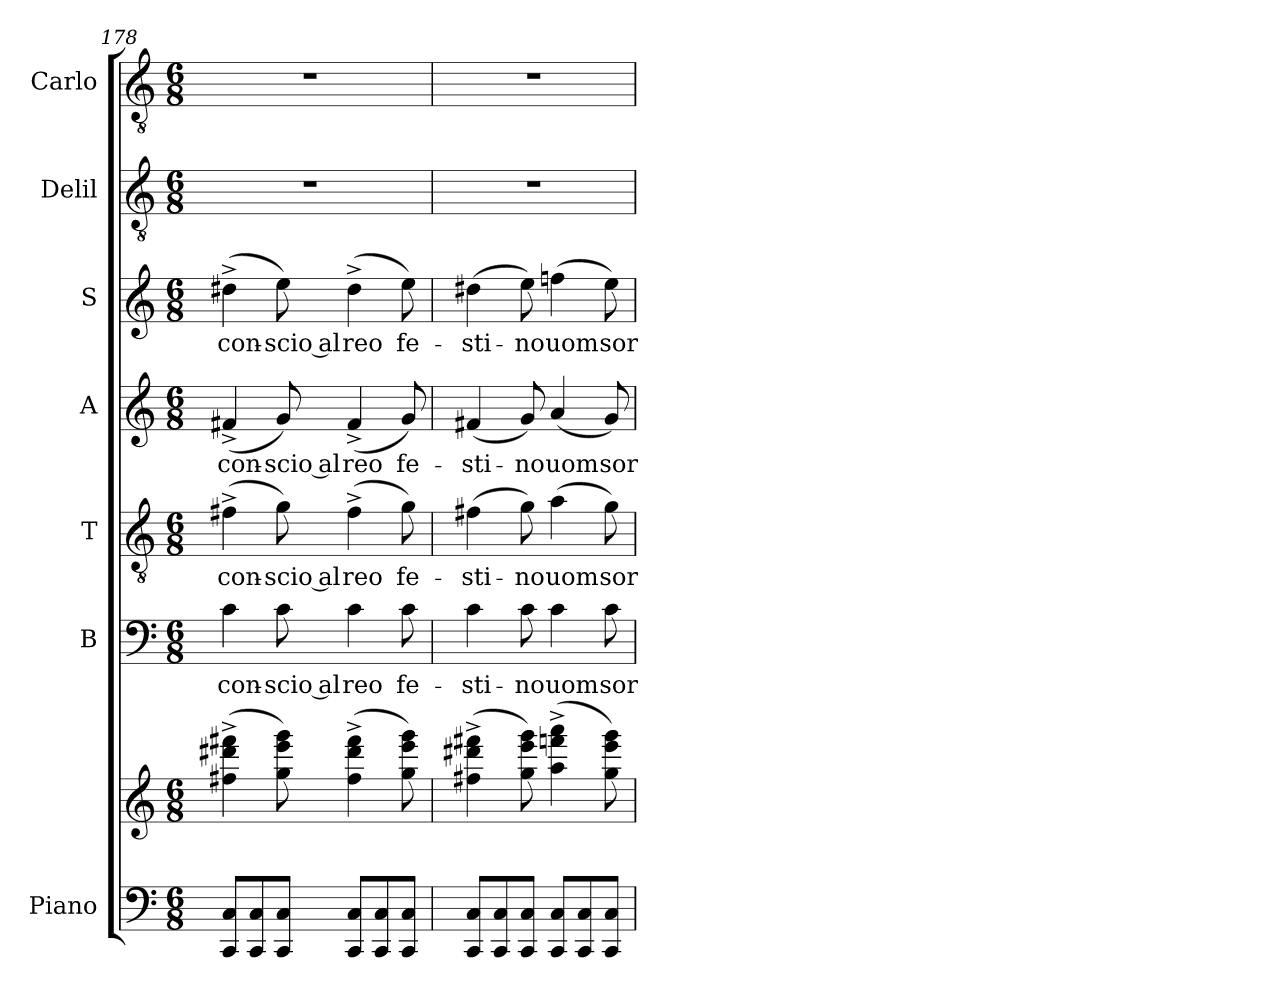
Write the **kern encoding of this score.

**kern	**kern	**kern	**text	**kern	**text	**kern	**text	**kern	**text	**kern	**kern
*part7	*part7	*part6	*part6	*part5	*part5	*part4	*part4	*part3	*part3	*part2	*part1
*staff8	*staff7	*staff6	*staff6	*staff5	*staff5	*staff4	*staff4	*staff3	*staff3	*staff2	*staff1
*I"Piano	*	*I"B	*	*I"T	*	*I"A	*	*I"S	*	*I"Delil	*I"Carlo
*I'Pno	*	*I'B	*	*I'T	*	*I'A	*	*I'S	*	*	*
*clefF4	*clefG2	*clefF4	*	*clefGv2	*	*clefG2	*	*clefG2	*	*clefGv2	*clefGv2
*k[]	*k[]	*k[]	*	*k[]	*	*k[]	*	*k[]	*	*k[]	*k[]
*M6/8	*M6/8	*M6/8	*	*M6/8	*	*M6/8	*	*M6/8	*	*M6/8	*M6/8
=178	=178	=178	=178	=178	=178	=178	=178	=178	=178	=178	=178
8CC/ 8C/L	(4ff#X\^ 4ddd#X\^ 4fff#X\^	4c\	-con-	(4f#X^\	-con-	(>4f#X^/	-con-	(4dd#X^\	-con-	2.r	2.r
8CC/ 8C/	.	.	.	.	.	.	.	.	.	.	.
8CC/ 8C/J	8gg\ 8eee\ 8ggg\)	8c\	-scio al	8g\)	-scio al	8g/)	-scio al	8ee\)	-scio al	.	.
8CC/ 8C/L	(4ff#\^ 4ddd#\^ 4fff#\^	4c\	reo	(4f#^\	reo	(>4f#^/	reo	(4dd#^\	reo	.	.
8CC/ 8C/	.	.	.	.	.	.	.	.	.	.	.
8CC/ 8C/J	8gg\ 8eee\ 8ggg\)	8c\	fe-	8g\)	fe-	8g/)	fe-	8ee\)	fe-	.	.
!!LO:LB:g=z
=179	=179	=179	=179	=179	=179	=179	=179	=179	=179	=179	=179
8CC/ 8C/L	(4ff#X\^ 4ddd#X\^ 4fff#X\^	4c\	-sti-	(4f#X\	-sti-	(>4f#X/	-sti-	(4dd#X\	-sti-	2.r	2.r
8CC/ 8C/	.	.	.	.	.	.	.	.	.	.	.
8CC/ 8C/J	8gg\ 8eee\ 8ggg\)	8c\	-no	8g\)	-no	8g/)	-no	8ee\)	-no	.	.
8CC/ 8C/L	(4aa\^ 4fffn\^ 4aaa\^	4c\	uom	(4a\	uom	(>4a/	uom	(4ffn\	uom	.	.
8CC/ 8C/	.	.	.	.	.	.	.	.	.	.	.
8CC/ 8C/J	8gg\ 8eee\ 8ggg\)	8c\	sor-	8g\)	sor-	8g/)	sor-	8ee\)	sor-	.	.
=	=	=	=	=	=	=	=	=	=	=	=
*-	*-	*-	*-	*-	*-	*-	*-	*-	*-	*-	*-
